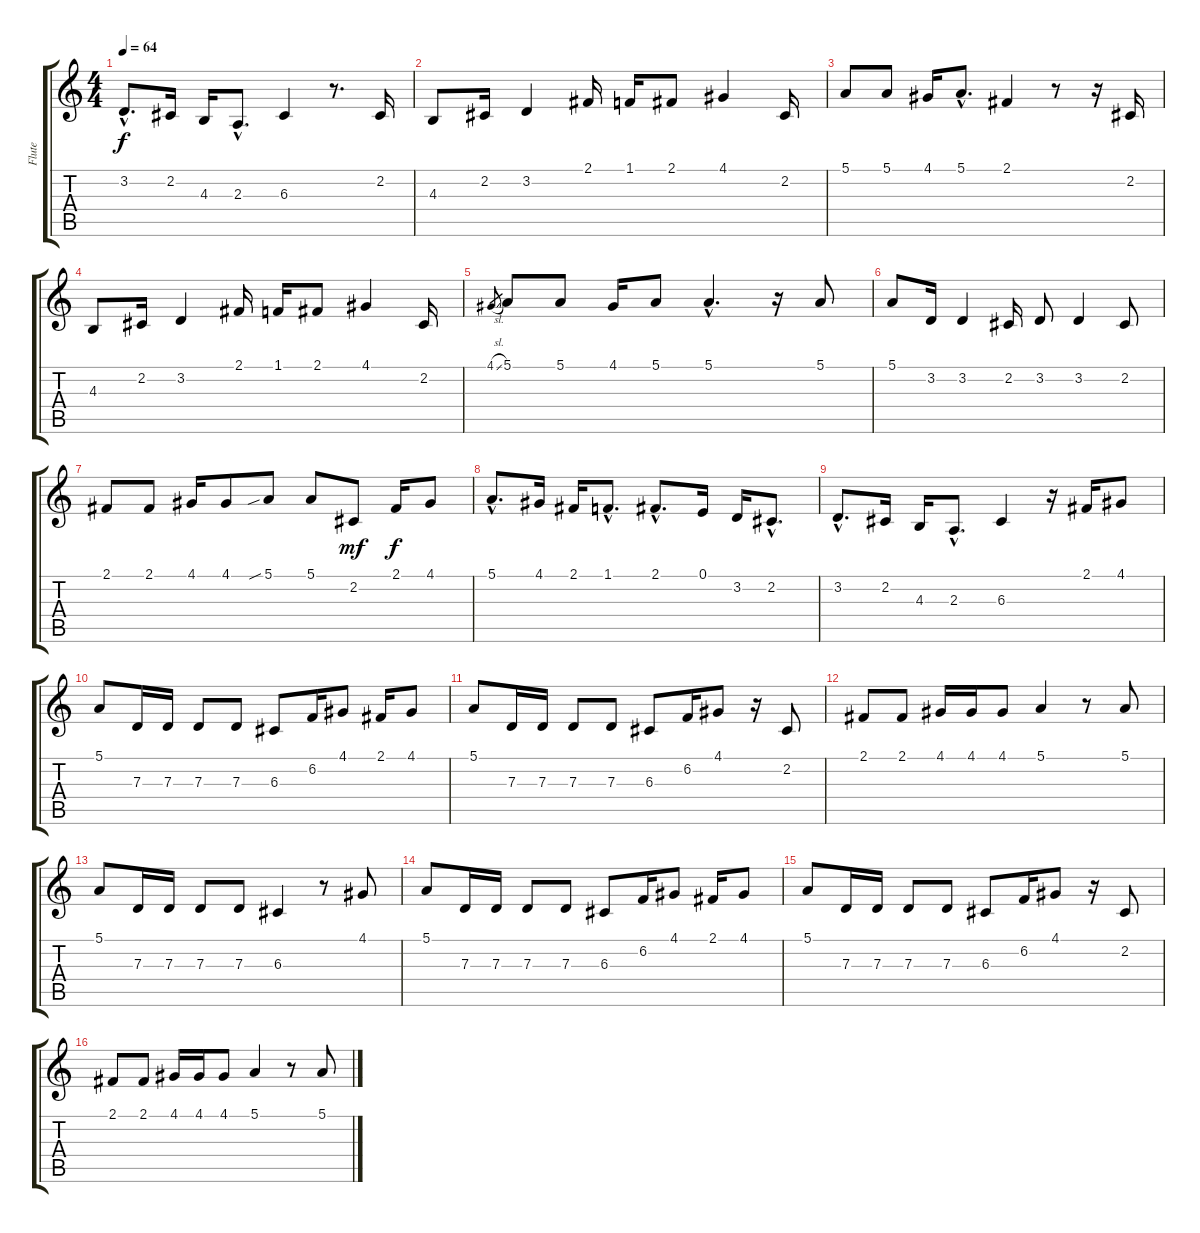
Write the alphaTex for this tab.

\track ("Flute" "Flute") {instrument flute}
\staff {score tabs}
\tuning (E4 B3 G3 D3 A2 E2) {hide}
\ts (4 4)
\tempo 64
\clef g2
\ks c
3.2{hac}.8{d dy f} 2.2.16 4.3.16 2.3{hac}.8{d} 6.3.4 r.8{d} 2.2.16 |
4.3.8 2.2.16 3.2.4 2.1.16 1.1.16 2.1.8 4.1.4 2.2.16 |
5.1.8 5.1.8 4.1.16 5.1{hac}.8{d} 2.1.4 r.8 r.16 2.2.16 |
4.3.8 2.2.16 3.2.4 2.1.16 1.1.16 2.1.8 4.1.4 2.2.16 |
4.1{sl}.8{gr} 5.1.8 5.1.8 4.1.16 5.1.8 5.1{hac}.4{d} r.16 5.1.8 |
5.1.8 3.2.16 3.2.4 2.2.16 3.2.8 3.2.4 2.2.8 |
2.1.8 2.1.8 4.1.16 4.1.8 5.1{sib}.8 5.1.8 2.2.8{dy mf} 2.1.16{dy f} 4.1.8 |
5.1{hac}.8{d} 4.1.16 2.1.16 1.1{hac}.8{d} 2.1{hac}.8{d} 0.1.16 3.2.16 2.2{hac}.8{d} |
3.2{hac}.8{d} 2.2.16 4.3.16 2.3{hac}.8{d} 6.3.4 r.16 2.1.16 4.1.8 |
5.1.8 7.3.16 7.3.16 7.3.8 7.3.8 6.3.8 6.2.16 4.1.8 2.1.16 4.1.8 |
5.1.8 7.3.16 7.3.16 7.3.8 7.3.8 6.3.8 6.2.16 4.1.8 r.16 2.2.8 |
2.1.8 2.1.8 4.1.16 4.1.16 4.1.8 5.1.4 r.8 5.1.8 |
5.1.8 7.3.16 7.3.16 7.3.8 7.3.8 6.3.4 r.8 4.1.8 |
5.1.8 7.3.16 7.3.16 7.3.8 7.3.8 6.3.8 6.2.16 4.1.8 2.1.16 4.1.8 |
5.1.8 7.3.16 7.3.16 7.3.8 7.3.8 6.3.8 6.2.16 4.1.8 r.16 2.2.8 |
2.1.8 2.1.8 4.1.16 4.1.16 4.1.8 5.1.4 r.8 5.1.8
